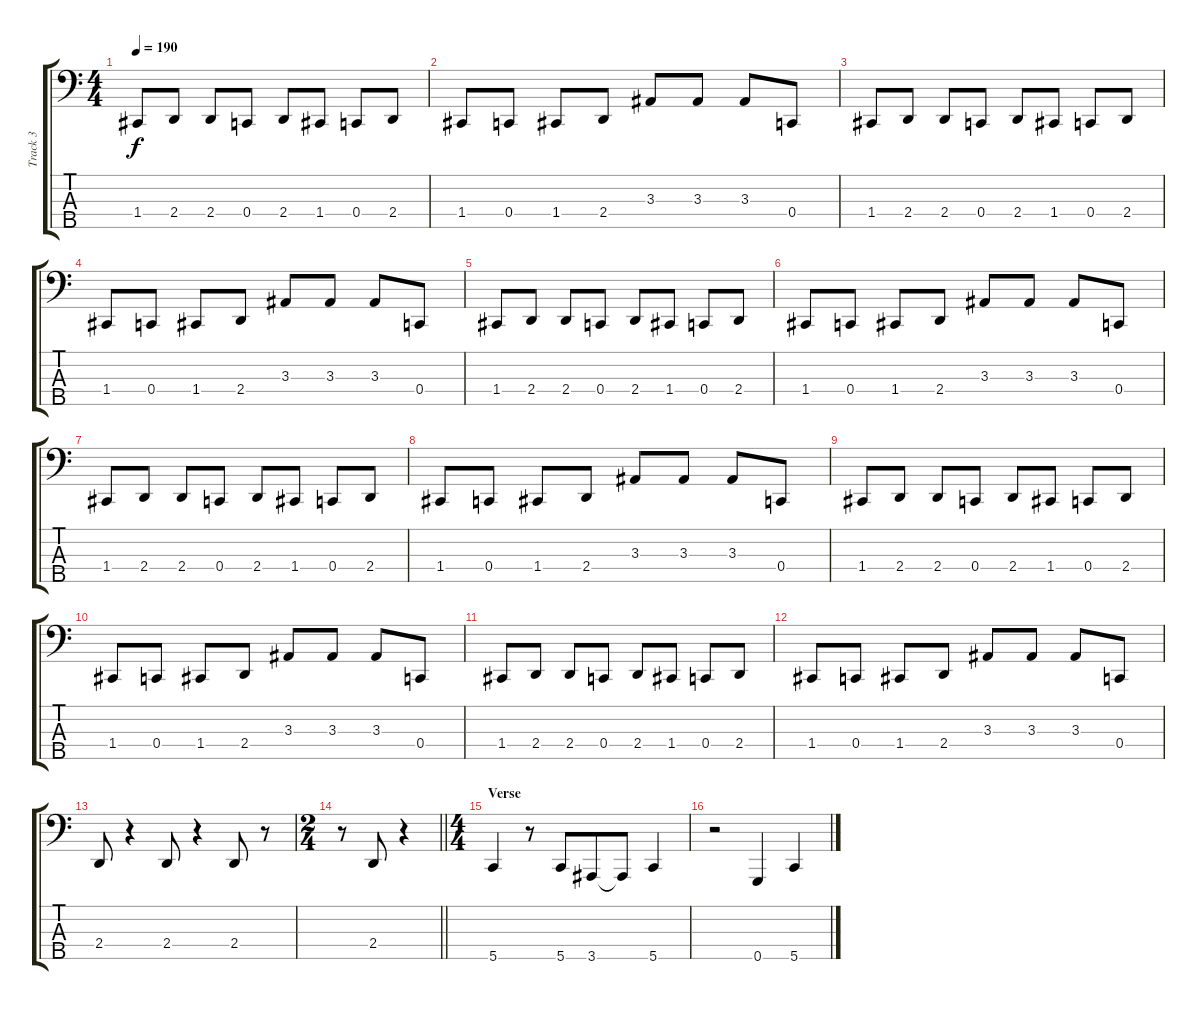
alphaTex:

\track ("Track 3" "Track 3") {instrument electricbassfinger}
\staff {score tabs}
\tuning (G2 C2 G1 C1 G0) {hide}
\ts (4 4)
\tempo 190
\clef f4
\ks c
1.4.8{dy f} 2.4.8 2.4.8 0.4.8 2.4.8 1.4.8 0.4.8 2.4.8 |
1.4.8 0.4.8 1.4.8 2.4.8 3.3.8 3.3.8 3.3.8 0.4.8 |
1.4.8 2.4.8 2.4.8 0.4.8 2.4.8 1.4.8 0.4.8 2.4.8 |
1.4.8 0.4.8 1.4.8 2.4.8 3.3.8 3.3.8 3.3.8 0.4.8 |
1.4.8 2.4.8 2.4.8 0.4.8 2.4.8 1.4.8 0.4.8 2.4.8 |
1.4.8 0.4.8 1.4.8 2.4.8 3.3.8 3.3.8 3.3.8 0.4.8 |
1.4.8 2.4.8 2.4.8 0.4.8 2.4.8 1.4.8 0.4.8 2.4.8 |
1.4.8 0.4.8 1.4.8 2.4.8 3.3.8 3.3.8 3.3.8 0.4.8 |
1.4.8 2.4.8 2.4.8 0.4.8 2.4.8 1.4.8 0.4.8 2.4.8 |
1.4.8 0.4.8 1.4.8 2.4.8 3.3.8 3.3.8 3.3.8 0.4.8 |
1.4.8 2.4.8 2.4.8 0.4.8 2.4.8 1.4.8 0.4.8 2.4.8 |
1.4.8 0.4.8 1.4.8 2.4.8 3.3.8 3.3.8 3.3.8 0.4.8 |
2.4.8 r.4 2.4.8 r.4 2.4.8 r.8 |
\ts (2 4)
\barLineRight lightlight
r.8 2.4.8 r.4 |
\ts (4 4)
\section ("" "Verse")
5.5.4 r.8 5.5.8{beam merge} 3.5.8 3.5{t}.8 5.5.4 |
r.2 0.5.4 5.5.4
